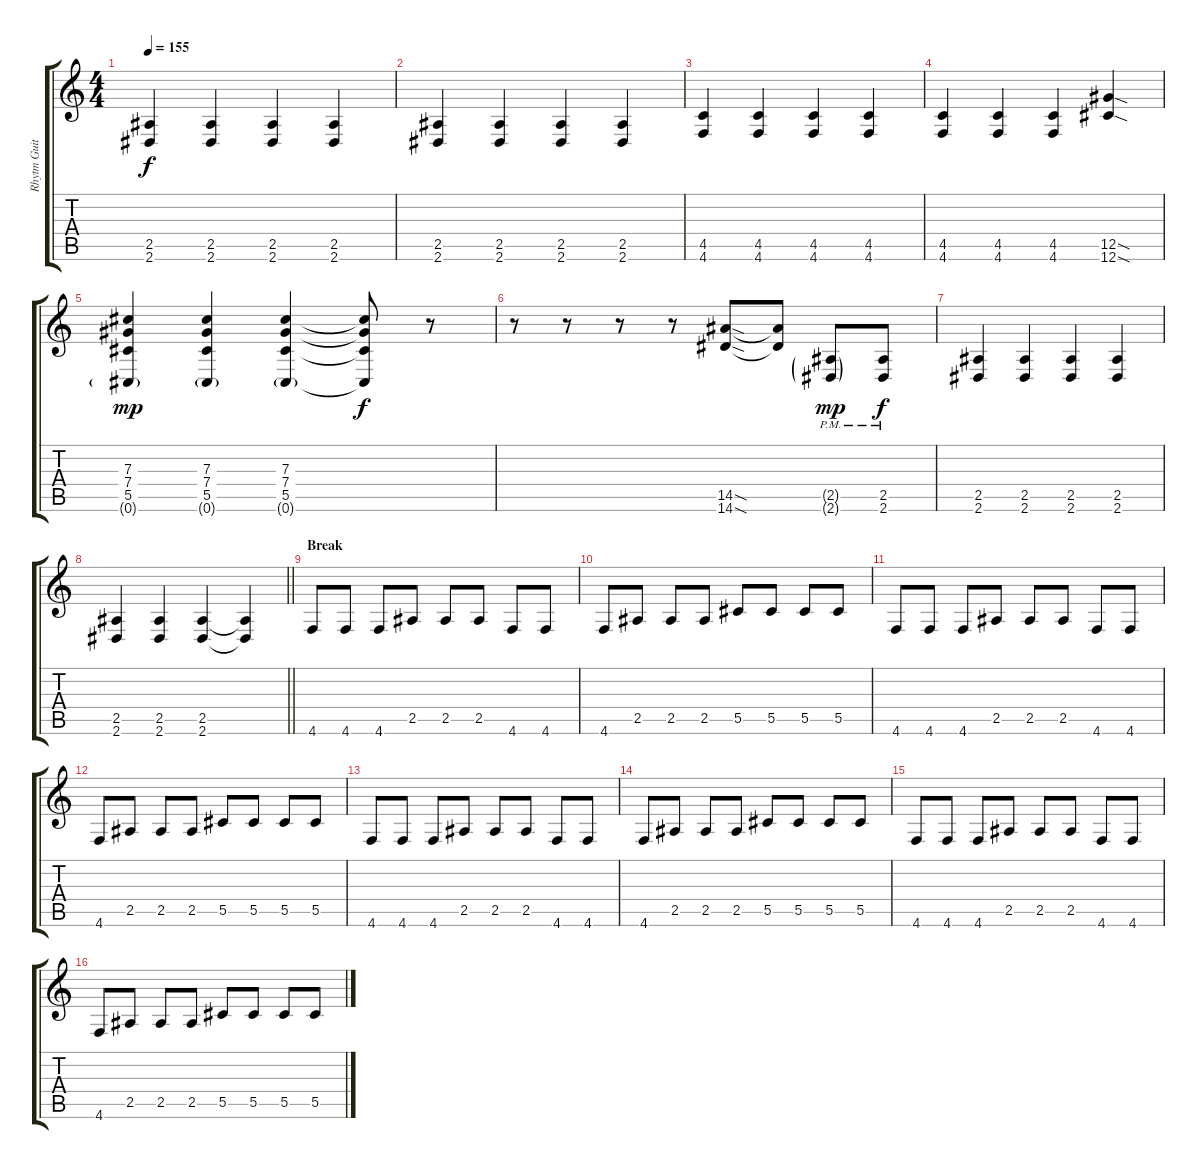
\track ("Rhytm Guitar [L]" "Rhytm Guit") {instrument distortionguitar}
\staff {score tabs}
\tuning (Eb4 Bb3 Gb3 Db3 Ab2 Db2) {hide}
\ts (4 4)
\tempo 155
\clef g2
\ks c
(2.5 2.6).4{dy f} (2.5 2.6).4 (2.5 2.6).4 (2.5 2.6).4 |
(2.5 2.6).4 (2.5 2.6).4 (2.5 2.6).4 (2.5 2.6).4 |
(4.5 4.6).4 (4.5 4.6).4 (4.5 4.6).4 (4.5 4.6).4 |
(4.5 4.6).4 (4.5 4.6).4 (4.5 4.6).4 (12.5{sod} 12.6{sod}).4 |
(7.3 7.4 5.5 0.6{g}).4{dy mp} (7.3 7.4 5.5 0.6{g}).4 (7.3 7.4 5.5 0.6{g}).4 (7.3{t} 7.4{t} 5.5{t} 0.6{t}).8{dy f} r.8 |
r.8 r.8 r.8 r.8 (14.5{sod} 14.6{sod}).8 (14.5{t} 14.6{t}).8 (2.5{g pm} 2.6{g pm}).8{dy mp} (2.5{pm} 2.6{pm}).8{dy f} |
(2.5 2.6).4 (2.5 2.6).4 (2.5 2.6).4 (2.5 2.6).4 |
\barLineRight lightlight
(2.5 2.6).4 (2.5 2.6).4 (2.5 2.6).4 (2.5{t} 2.6{t}).4 |
\section ("" "Break")
4.6.8 4.6.8 4.6.8 2.5.8 2.5.8 2.5.8 4.6.8 4.6.8 |
4.6.8 2.5.8 2.5.8 2.5.8 5.5.8 5.5.8 5.5.8 5.5.8 |
4.6.8 4.6.8 4.6.8 2.5.8 2.5.8 2.5.8 4.6.8 4.6.8 |
4.6.8 2.5.8 2.5.8 2.5.8 5.5.8 5.5.8 5.5.8 5.5.8 |
4.6.8 4.6.8 4.6.8 2.5.8 2.5.8 2.5.8 4.6.8 4.6.8 |
4.6.8 2.5.8 2.5.8 2.5.8 5.5.8 5.5.8 5.5.8 5.5.8 |
4.6.8 4.6.8 4.6.8 2.5.8 2.5.8 2.5.8 4.6.8 4.6.8 |
4.6.8 2.5.8 2.5.8 2.5.8 5.5.8 5.5.8 5.5.8 5.5.8
